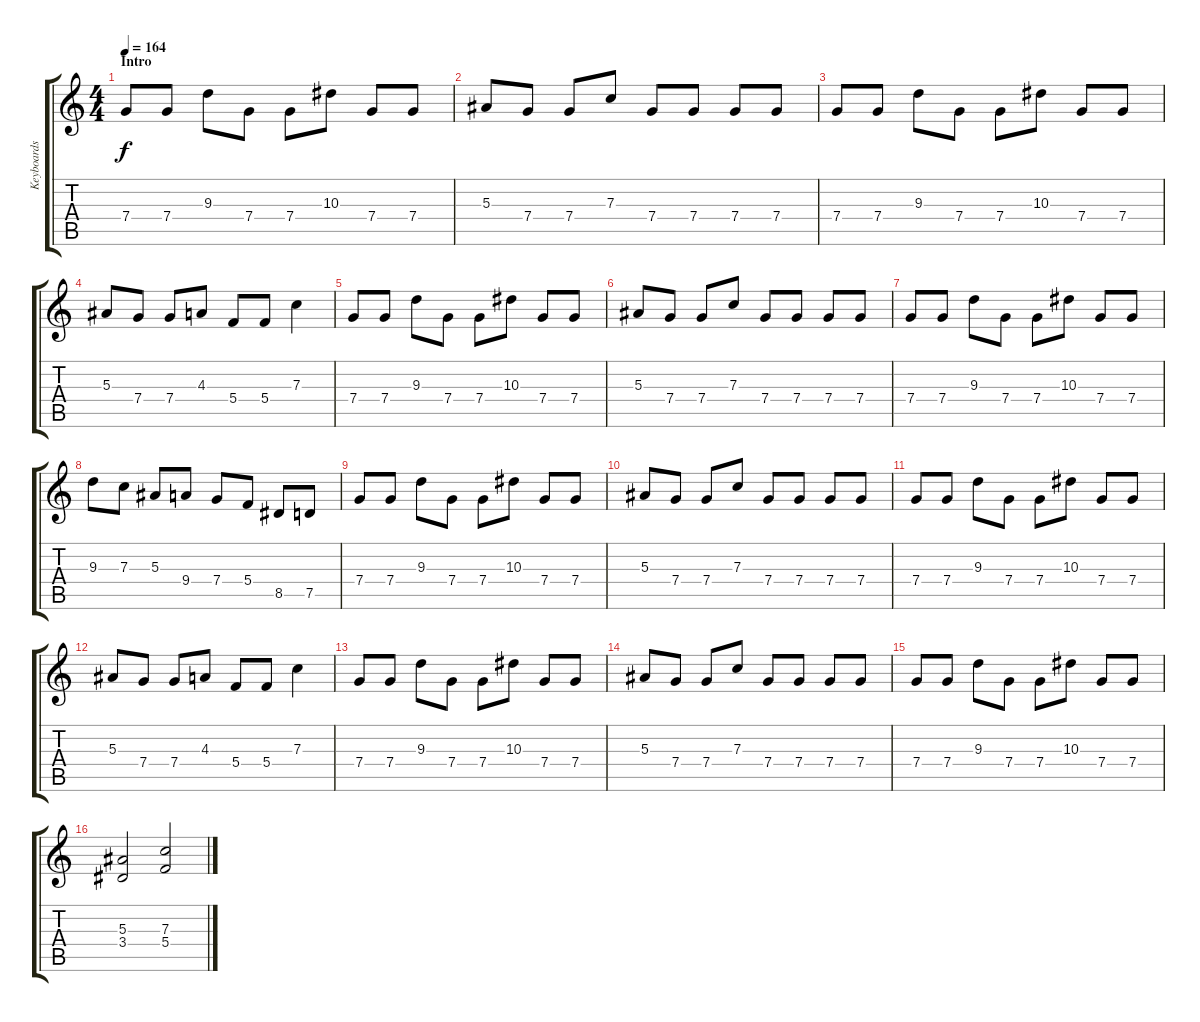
\track ("Keyboards" "Keyboards") {instrument stringensemble1}
\staff {score tabs}
\tuning (D5 A4 F4 C4 G3 D3) {hide}
\ts (4 4)
\section ("" "Intro")
\tempo 164
\clef g2
\ks c
7.4.8{dy f instrument stringensemble1} 7.4.8 9.3.8 7.4.8 7.4.8 10.3.8 7.4.8 7.4.8 |
5.3.8 7.4.8 7.4.8 7.3.8 7.4.8 7.4.8 7.4.8 7.4.8 |
7.4.8 7.4.8 9.3.8 7.4.8 7.4.8 10.3.8 7.4.8 7.4.8 |
5.3.8 7.4.8 7.4.8 4.3.8 5.4.8 5.4.8 7.3.4 |
7.4.8 7.4.8 9.3.8 7.4.8 7.4.8 10.3.8 7.4.8 7.4.8 |
5.3.8 7.4.8 7.4.8 7.3.8 7.4.8 7.4.8 7.4.8 7.4.8 |
7.4.8 7.4.8 9.3.8 7.4.8 7.4.8 10.3.8 7.4.8 7.4.8 |
9.3.8 7.3.8 5.3.8 9.4.8 7.4.8 5.4.8 8.5.8 7.5.8 |
7.4.8 7.4.8 9.3.8 7.4.8 7.4.8 10.3.8 7.4.8 7.4.8 |
5.3.8 7.4.8 7.4.8 7.3.8 7.4.8 7.4.8 7.4.8 7.4.8 |
7.4.8 7.4.8 9.3.8 7.4.8 7.4.8 10.3.8 7.4.8 7.4.8 |
5.3.8 7.4.8 7.4.8 4.3.8 5.4.8 5.4.8 7.3.4 |
7.4.8 7.4.8 9.3.8 7.4.8 7.4.8 10.3.8 7.4.8 7.4.8 |
5.3.8 7.4.8 7.4.8 7.3.8 7.4.8 7.4.8 7.4.8 7.4.8 |
7.4.8 7.4.8 9.3.8 7.4.8 7.4.8 10.3.8 7.4.8 7.4.8 |
(5.3 3.4).2 (7.3 5.4).2
